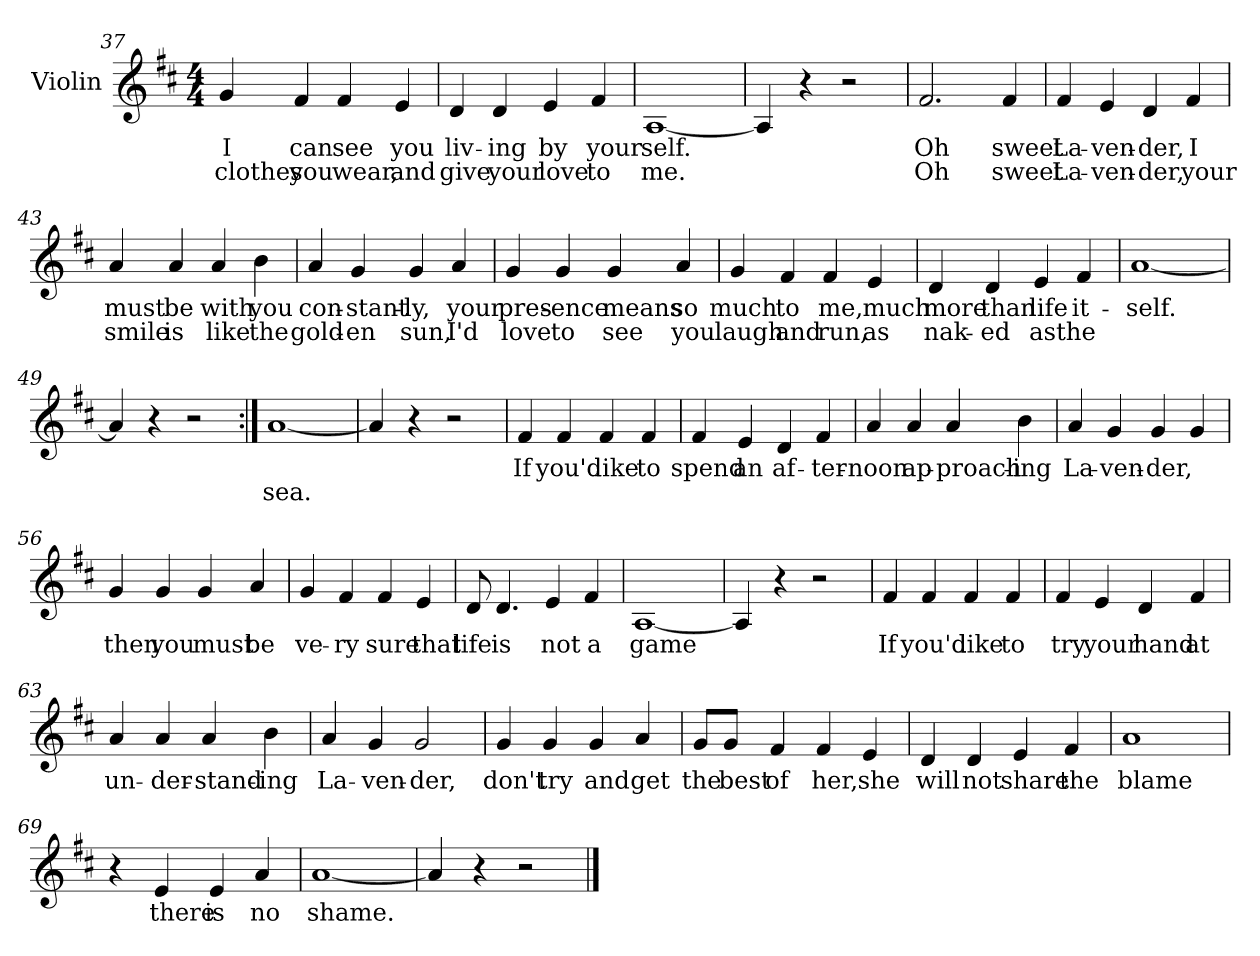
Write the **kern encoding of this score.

**kern	**text	**text	**text
*part1	*part1	*part1	*part1
*staff1	*staff1	*staff1	*staff1
*I"Violin	*	*	*
*I'Vln	*	*	*
!!LO:PB:g=z
*clefG2	*	*	*
*k[f#c#]	*	*	*
*D:	*	*	*
*M4/4	*	*	*
=37	=37	=37	=37
4g/	I	clothes	.
4f#/	can	you	.
4f#/	see	wear,	.
4e/	you	and	.
=38	=38	=38	=38
4d/	liv-	give	.
4d/	-ing	your	.
4e/	by	love	.
4f#/	your	to	.
=39	=39	=39	=39
[1A	self.	me.	.
=40	=40	=40	=40
4A/]	.	.	.
4r	.	.	.
2r	.	.	.
=41	=41	=41	=41
2.f#/	Oh	Oh	.
4f#/	sweet	sweet	.
=42	=42	=42	=42
4f#/	La-	La-	.
4e/	-ven-	-ven-	.
4d/	-der,	-der,	.
4f#/	I	your	.
!!LO:LB:g=z
=43	=43	=43	=43
4a/	must	smile	.
4a/	be	is	.
4a/	with	like	.
4b\	you	the	.
=44	=44	=44	=44
4a/	con-	gold-	.
4g/	-stant-	-en	.
4g/	-ly,	sun,	.
4a/	your	I'd	.
=45	=45	=45	=45
4g/	pres-	love	.
4g/	-ence	to	.
4g/	means	see	.
4a/	so	you	.
=46	=46	=46	=46
4g/	much	laugh	.
4f#/	to	and	.
4f#/	me,	run,	.
4e/	much	as	.
!!LO:LB:g=z
=47	=47	=47	=47
4d/	more	nak-	.
4d/	than	-ed	.
4e/	life	as	.
4f#/	it-	the	.
=48	=48	=48	=48
[1a	-self.	.	.
=49	=49	=49	=49
4a/]	.	.	.
4r	.	.	.
2r	.	.	.
=50:|!	=50:|!	=50:|!	=50:|!
[1a	.	sea.	.
=51	=51	=51	=51
4a/]	.	.	.
4r	.	.	.
2r	.	.	.
=52	=52	=52	=52
4f#/	If	.	.
4f#/	you'd	.	.
4f#/	like	.	.
4f#/	to	.	.
=53	=53	=53	=53
4f#/	spend	.	.
4e/	an	.	.
4d/	af-	.	.
4f#/	-ter-	.	.
!!LO:LB:g=z
=54	=54	=54	=54
4a/	-noon	.	.
4a/	ap-	.	.
4a/	-proach-	.	.
4b\	-ing	.	.
=55	=55	=55	=55
4a/	La-	.	.
4g/	-ven-	.	.
4g/	-der,	.	.
4g/	.	.	.
=56	=56	=56	=56
4g/	then	.	.
4g/	you	.	.
4g/	must	.	.
4a/	be	.	.
=57	=57	=57	=57
4g/	ve-	.	.
4f#/	-ry	.	.
4f#/	sure	.	.
4e/	that	.	.
=58	=58	=58	=58
8d/	life	.	.
4.d/	is	.	.
4e/	not	.	.
4f#/	a	.	.
=59	=59	=59	=59
[1A	game	.	.
!!LO:LB:g=z
=60	=60	=60	=60
4A/]	.	.	.
4r	.	.	.
2r	.	.	.
=61	=61	=61	=61
4f#/	If	.	.
4f#/	you'd	.	.
4f#/	like	.	.
4f#/	to	.	.
=62	=62	=62	=62
4f#/	try	.	.
4e/	your	.	.
4d/	hand	.	.
4f#/	at	.	.
=63	=63	=63	=63
4a/	un-	.	.
4a/	-der-	.	.
4a/	-stand-	.	.
4b\	-ing	.	.
=64	=64	=64	=64
4a/	La-	.	.
4g/	-ven-	.	.
2g/	-der,	.	.
=65	=65	=65	=65
4g/	don't	.	.
4g/	try	.	.
4g/	and	.	.
4a/	get	.	.
!!LO:LB:g=z
=66	=66	=66	=66
8g/L	the	.	.
8g/J	best	.	.
4f#/	of	.	.
4f#/	her,	.	.
4e/	she	.	.
=67	=67	=67	=67
4d/	will	.	.
4d/	not	.	.
4e/	share	.	.
4f#/	the	.	.
=68	=68	=68	=68
1a	blame	.	.
=69	=69	=69	=69
4r	.	.	.
4e/	there	.	.
4e/	is	.	.
4a/	no	.	.
=70	=70	=70	=70
[1a	shame.	.	.
=71	=71	=71	=71
4a/]	.	.	.
4r	.	.	.
2r	.	.	.
==	==	==	==
*-	*-	*-	*-
